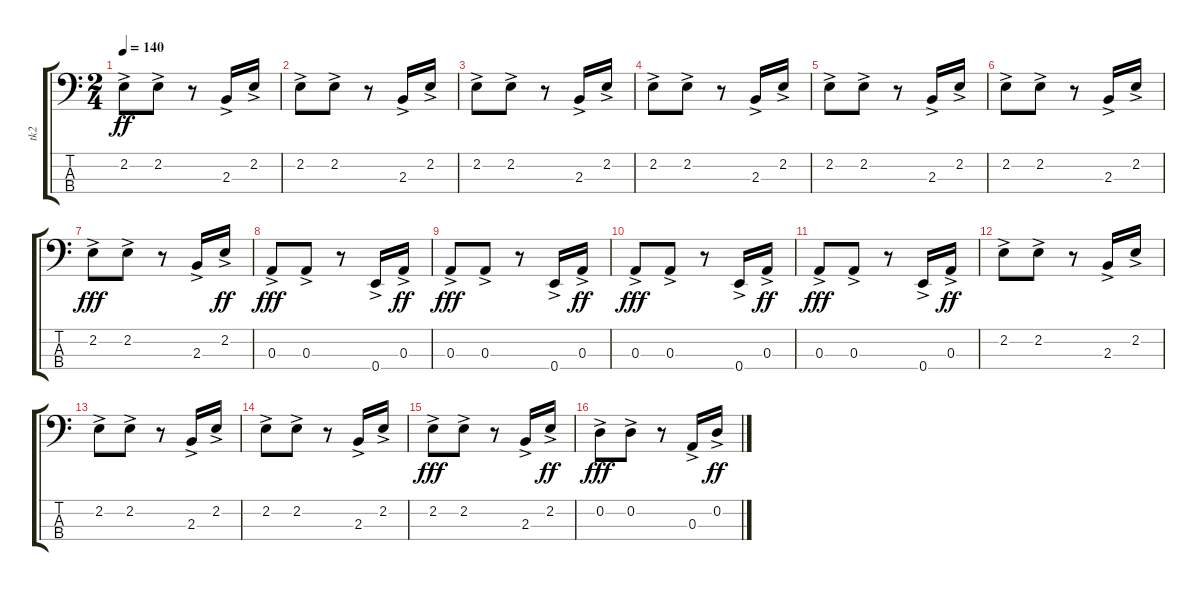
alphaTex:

\track ("tk2" "tk2") {instrument electricbassfinger}
\staff {score tabs}
\tuning (G2 D2 A1 E1) {hide}
\ts (2 4)
\tempo 140
\clef f4
\ks c
2.2{ac}.8{dy ff balance 8} 2.2{ac}.8 r.8 2.3{ac}.16 2.2{ac}.16 |
2.2{ac}.8{balance 8} 2.2{ac}.8 r.8 2.3{ac}.16 2.2{ac}.16 |
2.2{ac}.8{balance 8} 2.2{ac}.8 r.8 2.3{ac}.16 2.2{ac}.16 |
2.2{ac}.8{balance 8} 2.2{ac}.8 r.8 2.3{ac}.16 2.2{ac}.16 |
2.2{ac}.8{balance 8} 2.2{ac}.8 r.8 2.3{ac}.16 2.2{ac}.16 |
2.2{ac}.8{balance 8} 2.2{ac}.8 r.8 2.3{ac}.16 2.2{ac}.16 |
2.2{ac}.8{dy fff} 2.2{ac}.8 r.8 2.3{ac}.16 2.2{ac}.16{dy ff} |
0.3{ac}.8{dy fff} 0.3{ac}.8 r.8 0.4{ac}.16 0.3{ac}.16{dy ff} |
0.3{ac}.8{dy fff} 0.3{ac}.8 r.8 0.4{ac}.16 0.3{ac}.16{dy ff} |
0.3{ac}.8{dy fff} 0.3{ac}.8 r.8 0.4{ac}.16 0.3{ac}.16{dy ff} |
0.3{ac}.8{dy fff} 0.3{ac}.8 r.8 0.4{ac}.16 0.3{ac}.16{dy ff} |
2.2{ac}.8{balance 8} 2.2{ac}.8 r.8 2.3{ac}.16 2.2{ac}.16 |
2.2{ac}.8{balance 8} 2.2{ac}.8 r.8 2.3{ac}.16 2.2{ac}.16 |
2.2{ac}.8{balance 8} 2.2{ac}.8 r.8 2.3{ac}.16 2.2{ac}.16 |
2.2{ac}.8{dy fff} 2.2{ac}.8 r.8 2.3{ac}.16 2.2{ac}.16{dy ff} |
0.2{ac}.8{dy fff} 0.2{ac}.8 r.8 0.3{ac}.16 0.2{ac}.16{dy ff}
